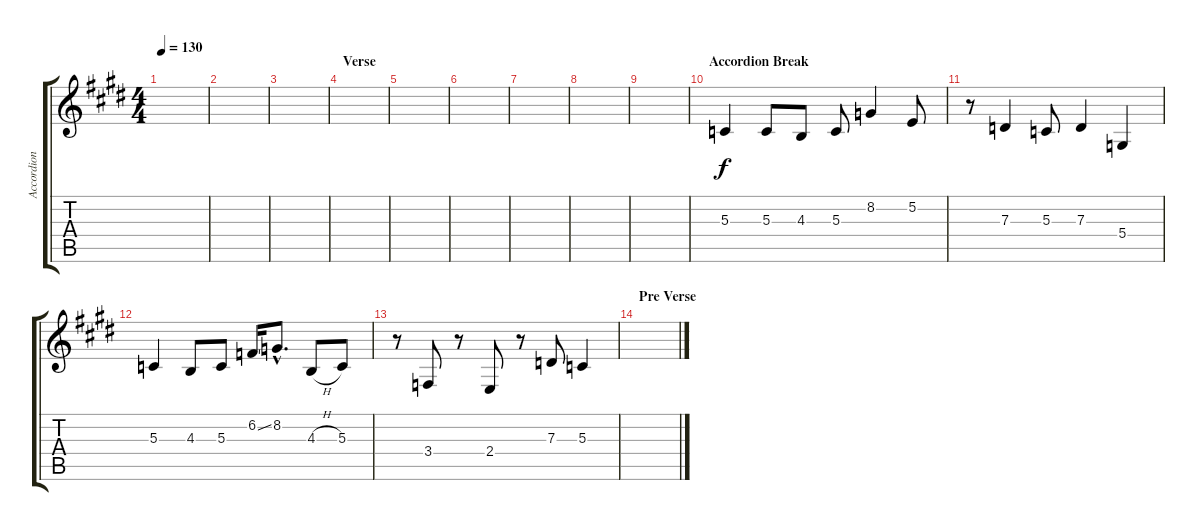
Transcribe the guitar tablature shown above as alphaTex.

\track ("Accordion" "Accordion") {instrument accordion}
\staff {score tabs}
\tuning (E4 B3 G3 D3 A2 E2) {hide}
\ts (4 4)
\tempo 130
\clef g2
\ks e
|
|
|
\section ("" "Verse")
|
|
|
|
|
|
\section ("" "Accordion Break")
5.3.4 5.3.8 4.3.8 5.3.8 8.2.4 5.2.8 |
r.8 7.3.4 5.3.8 7.3.4 5.4.4 |
5.3.4 4.3.8 5.3.8 6.2{ss}.16 8.2{hac}.8{d} 4.3{h}.8 5.3.8 |
r.8 3.4.8 r.8 2.4.8 r.8 7.3.8 5.3.4 |
\section ("" "Pre Verse")
